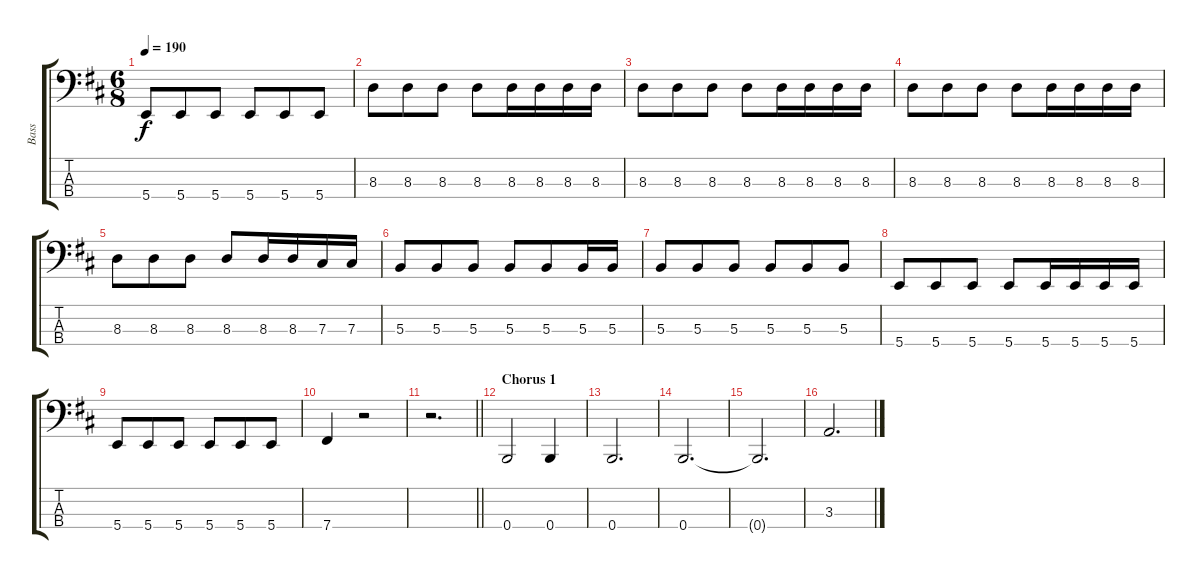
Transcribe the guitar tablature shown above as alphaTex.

\track ("Bass" "Bass") {instrument electricbasspick}
\staff {score tabs}
\tuning (E2 B1 Gb1 B0) {hide}
\ts (6 8)
\tempo 190
\clef f4
\ks bminor
5.4.8{dy f} 5.4.8 5.4.8 5.4.8 5.4.8 5.4.8 |
8.3.8 8.3.8 8.3.8 8.3.8 8.3.16 8.3.16 8.3.16 8.3.16 |
8.3.8 8.3.8 8.3.8 8.3.8 8.3.16 8.3.16 8.3.16 8.3.16 |
8.3.8 8.3.8 8.3.8 8.3.8 8.3.16 8.3.16 8.3.16 8.3.16 |
8.3.8 8.3.8 8.3.8 8.3.8 8.3.16 8.3.16 7.3.16 7.3.16 |
5.3.8 5.3.8 5.3.8 5.3.8 5.3.8 5.3.16 5.3.16 |
5.3.8 5.3.8 5.3.8 5.3.8 5.3.8 5.3.8 |
5.4.8 5.4.8 5.4.8 5.4.8 5.4.16 5.4.16 5.4.16 5.4.16 |
5.4.8 5.4.8 5.4.8 5.4.8 5.4.8 5.4.8 |
7.4.4 r.2 |
\barLineRight lightlight
r.2{d} |
\section ("" "Chorus 1")
0.4.2 0.4.4 |
0.4.2{d} |
0.4.2{d} |
0.4{t}.2{d} |
3.3.2{d}
